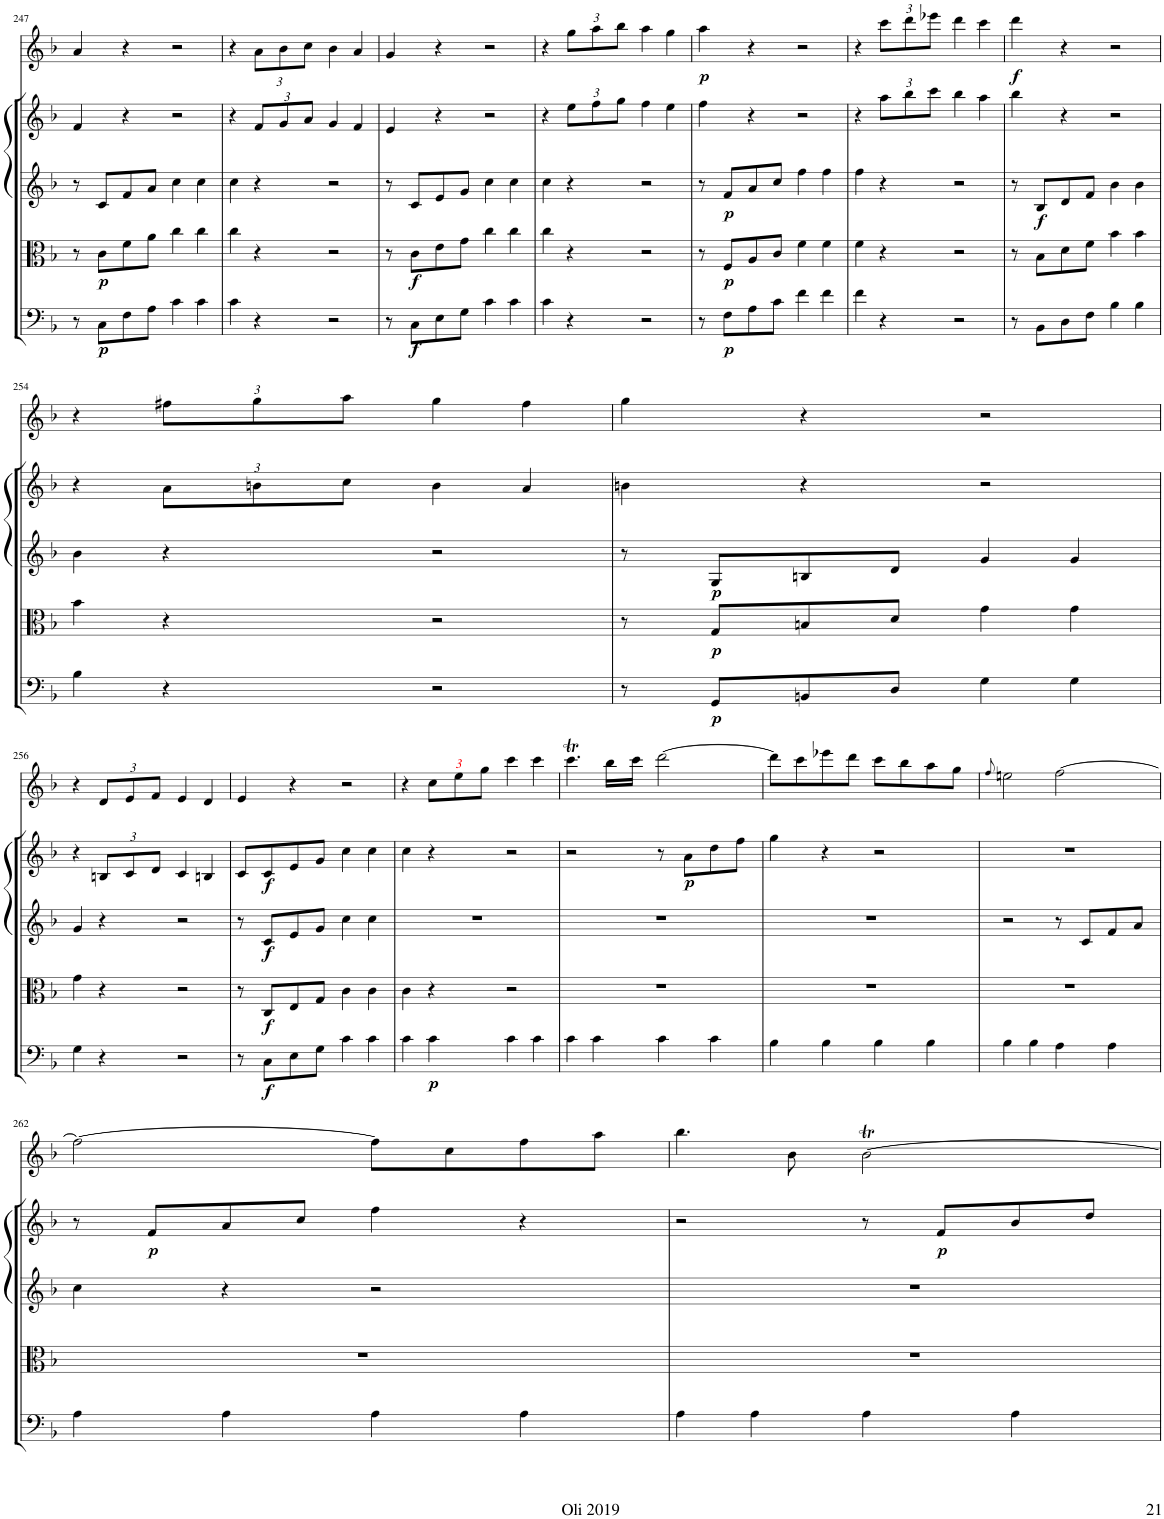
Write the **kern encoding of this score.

**kern	**dynam	**kern	**dynam	**kern	**dynam	**kern	**dynam	**kern	**dynam
*part5	*part5	*part4	*part4	*part3	*part3	*part2	*part2	*part1	*part1
*staff5	*staff5	*staff4	*staff4	*staff3	*staff3	*staff2	*staff2	*staff1	*staff1
*I"Basso	*	*I"Viola	*	*I"Violino 2	*	*I"Violino 1	*	*I"Traverso	*
*	*	*I'Vla	*	*I'Vln	*	*I'Vln	*	*	*
!!LO:PB:g=z
*clefF4	*	*clefC3	*	*clefG2	*	*clefG2	*	*clefG2	*
*k[b-]	*	*k[b-]	*	*k[b-]	*	*k[b-]	*	*k[b-]	*
*M2/2	*	*M2/2	*	*M2/2	*	*M2/2	*	*M2/2	*
*met(c|)	*	*met(c|)	*	*met(c|)	*	*met(c|)	*	*met(c|)	*
=247	=247	=247	=247	=247	=247	=247	=247	=247	=247
8r	.	8r	.	8r	.	4f/	.	4a/	.
!	!LO:DY:b	!	!LO:DY:b	!	!	!	!	!	!
8C\L	p	8c\L	p	8c/L	.	.	.	.	.
8F\	.	8f\	.	8f/	.	4r	.	4r	.
8A\J	.	8a\J	.	8a/J	.	.	.	.	.
4c\	.	4cc\	.	4cc\	.	2r	.	2r	.
4c\	.	4cc\	.	4cc\	.	.	.	.	.
=248	=248	=248	=248	=248	=248	=248	=248	=248	=248
4c\	.	4cc\	.	4cc\	.	4r	.	4r	.
*	*	*	*	*	*	*Xbrackettup	*	*Xbrackettup	*
4r	.	4r	.	4r	.	12f/L	.	12a\L	.
.	.	.	.	.	.	12g/	.	12b-\	.
.	.	.	.	.	.	12a/J	.	12cc\J	.
2r	.	2r	.	2r	.	4g/	.	4b-\	.
.	.	.	.	.	.	4f/	.	4a/	.
=249	=249	=249	=249	=249	=249	=249	=249	=249	=249
8r	.	8r	.	8r	.	4e/	.	4g/	.
!	!LO:DY:b	!	!LO:DY:b	!	!	!	!	!	!
8C\L	f	8c\L	f	8c/L	.	.	.	.	.
8E\	.	8e\	.	8e/	.	4r	.	4r	.
8G\J	.	8g\J	.	8g/J	.	.	.	.	.
4c\	.	4cc\	.	4cc\	.	2r	.	2r	.
4c\	.	4cc\	.	4cc\	.	.	.	.	.
=250	=250	=250	=250	=250	=250	=250	=250	=250	=250
4c\	.	4cc\	.	4cc\	.	4r	.	4r	.
4r	.	4r	.	4r	.	12ee\L	.	12gg\L	.
.	.	.	.	.	.	12ff\	.	12aa\	.
.	.	.	.	.	.	12gg\J	.	12bb-\J	.
2r	.	2r	.	2r	.	4ff\	.	4aa\	.
.	.	.	.	.	.	4ee\	.	4gg\	.
=251	=251	=251	=251	=251	=251	=251	=251	=251	=251
!	!	!	!	!	!	!	!	!	!LO:DY:b
8r	.	8r	.	8r	.	4ff\	.	4aa\	p
!	!LO:DY:b	!	!LO:DY:b	!	!LO:DY:b	!	!	!	!
8F\L	p	8F/L	p	8f/L	p	.	.	.	.
8A\	.	8A/	.	8a/	.	4r	.	4r	.
8c\J	.	8c/J	.	8cc/J	.	.	.	.	.
4f\	.	4f\	.	4ff\	.	2r	.	2r	.
4f\	.	4f\	.	4ff\	.	.	.	.	.
=252	=252	=252	=252	=252	=252	=252	=252	=252	=252
4f\	.	4f\	.	4ff\	.	4r	.	4r	.
4r	.	4r	.	4r	.	12aa\L	.	12ccc\L	.
.	.	.	.	.	.	12bb-\	.	12ddd\	.
.	.	.	.	.	.	12ccc\J	.	12eee-X\J	.
2r	.	2r	.	2r	.	4bb-\	.	4ddd\	.
.	.	.	.	.	.	4aa\	.	4ccc\	.
=253	=253	=253	=253	=253	=253	=253	=253	=253	=253
!	!	!	!	!	!	!	!	!	!LO:DY:b
8r	.	8r	.	8r	.	4bb-\	.	4ddd\	f
!	!	!	!	!	!LO:DY:b	!	!	!	!
8BB-\L	.	8B-\L	.	8B-/L	f	.	.	.	.
8D\	.	8d\	.	8d/	.	4r	.	4r	.
8F\J	.	8f\J	.	8f/J	.	.	.	.	.
4B-\	.	4b-\	.	4b-\	.	2r	.	2r	.
4B-\	.	4b-\	.	4b-\	.	.	.	.	.
!!LO:LB:g=z
=254	=254	=254	=254	=254	=254	=254	=254	=254	=254
4B-\	.	4b-\	.	4b-\	.	4r	.	4r	.
4r	.	4r	.	4r	.	12a\L	.	12ff#X\L	.
.	.	.	.	.	.	12bn\	.	12gg\	.
.	.	.	.	.	.	12cc\J	.	12aa\J	.
2r	.	2r	.	2r	.	4b\	.	4gg\	.
.	.	.	.	.	.	4a/	.	4ff#\	.
=255	=255	=255	=255	=255	=255	=255	=255	=255	=255
8r	.	8r	.	8r	.	4bn\	.	4gg\	.
!	!LO:DY:b	!	!LO:DY:b	!	!LO:DY:b	!	!	!	!
8GG/L	p	8G/L	p	8G/L	p	.	.	.	.
8BBn/	.	8Bn/	.	8Bn/	.	4r	.	4r	.
8D/J	.	8d/J	.	8d/J	.	.	.	.	.
4G\	.	4g\	.	4g/	.	2r	.	2r	.
4G\	.	4g\	.	4g/	.	.	.	.	.
!!LO:LB:g=z
=256	=256	=256	=256	=256	=256	=256	=256	=256	=256
4G\	.	4g\	.	4g/	.	4r	.	4r	.
4r	.	4r	.	4r	.	12Bn/L	.	12d/L	.
.	.	.	.	.	.	12c/	.	12e/	.
.	.	.	.	.	.	12d/J	.	12f/J	.
2r	.	2r	.	2r	.	4c/	.	4e/	.
.	.	.	.	.	.	4Bn/	.	4d/	.
=257	=257	=257	=257	=257	=257	=257	=257	=257	=257
8r	.	8r	.	8r	.	8c/L	.	4e/	.
!	!LO:DY:b	!	!LO:DY:b	!	!LO:DY:b	!	!LO:DY:b	!	!
8C\L	f	8C/L	f	8c/L	f	8c/	f	.	.
8E\	.	8E/	.	8e/	.	8e/	.	4r	.
8G\J	.	8G/J	.	8g/J	.	8g/J	.	.	.
4c\	.	4c\	.	4cc\	.	4cc\	.	2r	.
4c\	.	4c\	.	4cc\	.	4cc\	.	.	.
=258	=258	=258	=258	=258	=258	=258	=258	=258	=258
4c\	.	4c\	.	1r	.	4cc\	.	4r	.
!	!LO:DY:b	!	!	!	!	!	!	!	!
4c\	p	4r	.	.	.	4r	.	12cc\L	.
.	.	.	.	.	.	.	.	12ee\	.
.	.	.	.	.	.	.	.	12gg\J	.
4c\	.	2r	.	.	.	2r	.	4ccc\	.
4c\	.	.	.	.	.	.	.	4ccc\	.
=259	=259	=259	=259	=259	=259	=259	=259	=259	=259
4c\	.	1r	.	1r	.	2r	.	4.cccT\	.
4c\	.	.	.	.	.	.	.	.	.
.	.	.	.	.	.	.	.	16bb-\LL	.
.	.	.	.	.	.	.	.	16ccc\JJ	.
4c\	.	.	.	.	.	8r	.	[2ddd\	.
!	!	!	!	!	!	!	!LO:DY:b	!	!
.	.	.	.	.	.	8a\L	p	.	.
4c\	.	.	.	.	.	8dd\	.	.	.
.	.	.	.	.	.	8ff\J	.	.	.
=260	=260	=260	=260	=260	=260	=260	=260	=260	=260
4B-\	.	1r	.	1r	.	4gg\	.	8ddd\L]	.
.	.	.	.	.	.	.	.	8ccc\	.
4B-\	.	.	.	.	.	4r	.	8eee-X\	.
.	.	.	.	.	.	.	.	8ddd\J	.
4B-\	.	.	.	.	.	2r	.	8ccc\L	.
.	.	.	.	.	.	.	.	8bb-\	.
4B-\	.	.	.	.	.	.	.	8aa\	.
.	.	.	.	.	.	.	.	8gg\J	.
=261	=261	=261	=261	=261	=261	=261	=261	=261	=261
.	.	.	.	.	.	.	.	8qff/	.
4B-\	.	1r	.	2r	.	1r	.	2een\	.
4B-\	.	.	.	.	.	.	.	.	.
4A\	.	.	.	8r	.	.	.	[2ff\	.
.	.	.	.	8c/L	.	.	.	.	.
4A\	.	.	.	8f/	.	.	.	.	.
.	.	.	.	8a/J	.	.	.	.	.
!!LO:LB:g=z
=262	=262	=262	=262	=262	=262	=262	=262	=262	=262
4A\	.	1r	.	4cc\	.	8r	.	2ff\_	.
!	!	!	!	!	!	!	!LO:DY:b	!	!
.	.	.	.	.	.	8f/L	p	.	.
4A\	.	.	.	4r	.	8a/	.	.	.
.	.	.	.	.	.	8cc/J	.	.	.
4A\	.	.	.	2r	.	4ff\	.	8ff\L]	.
.	.	.	.	.	.	.	.	8cc\	.
4A\	.	.	.	.	.	4r	.	8ff\	.
.	.	.	.	.	.	.	.	8aa\J	.
=263	=263	=263	=263	=263	=263	=263	=263	=263	=263
4A\	.	1r	.	1r	.	2r	.	4.bb-\	.
4A\	.	.	.	.	.	.	.	.	.
.	.	.	.	.	.	.	.	8b-\	.
4A\	.	.	.	.	.	8r	.	[2b-T\	.
!	!	!	!	!	!	!	!LO:DY:b	!	!
.	.	.	.	.	.	8f/L	p	.	.
4A\	.	.	.	.	.	8b-/	.	.	.
.	.	.	.	.	.	8dd/J	.	.	.
=	=	=	=	=	=	=	=	=	=
*-	*-	*-	*-	*-	*-	*-	*-	*-	*-
